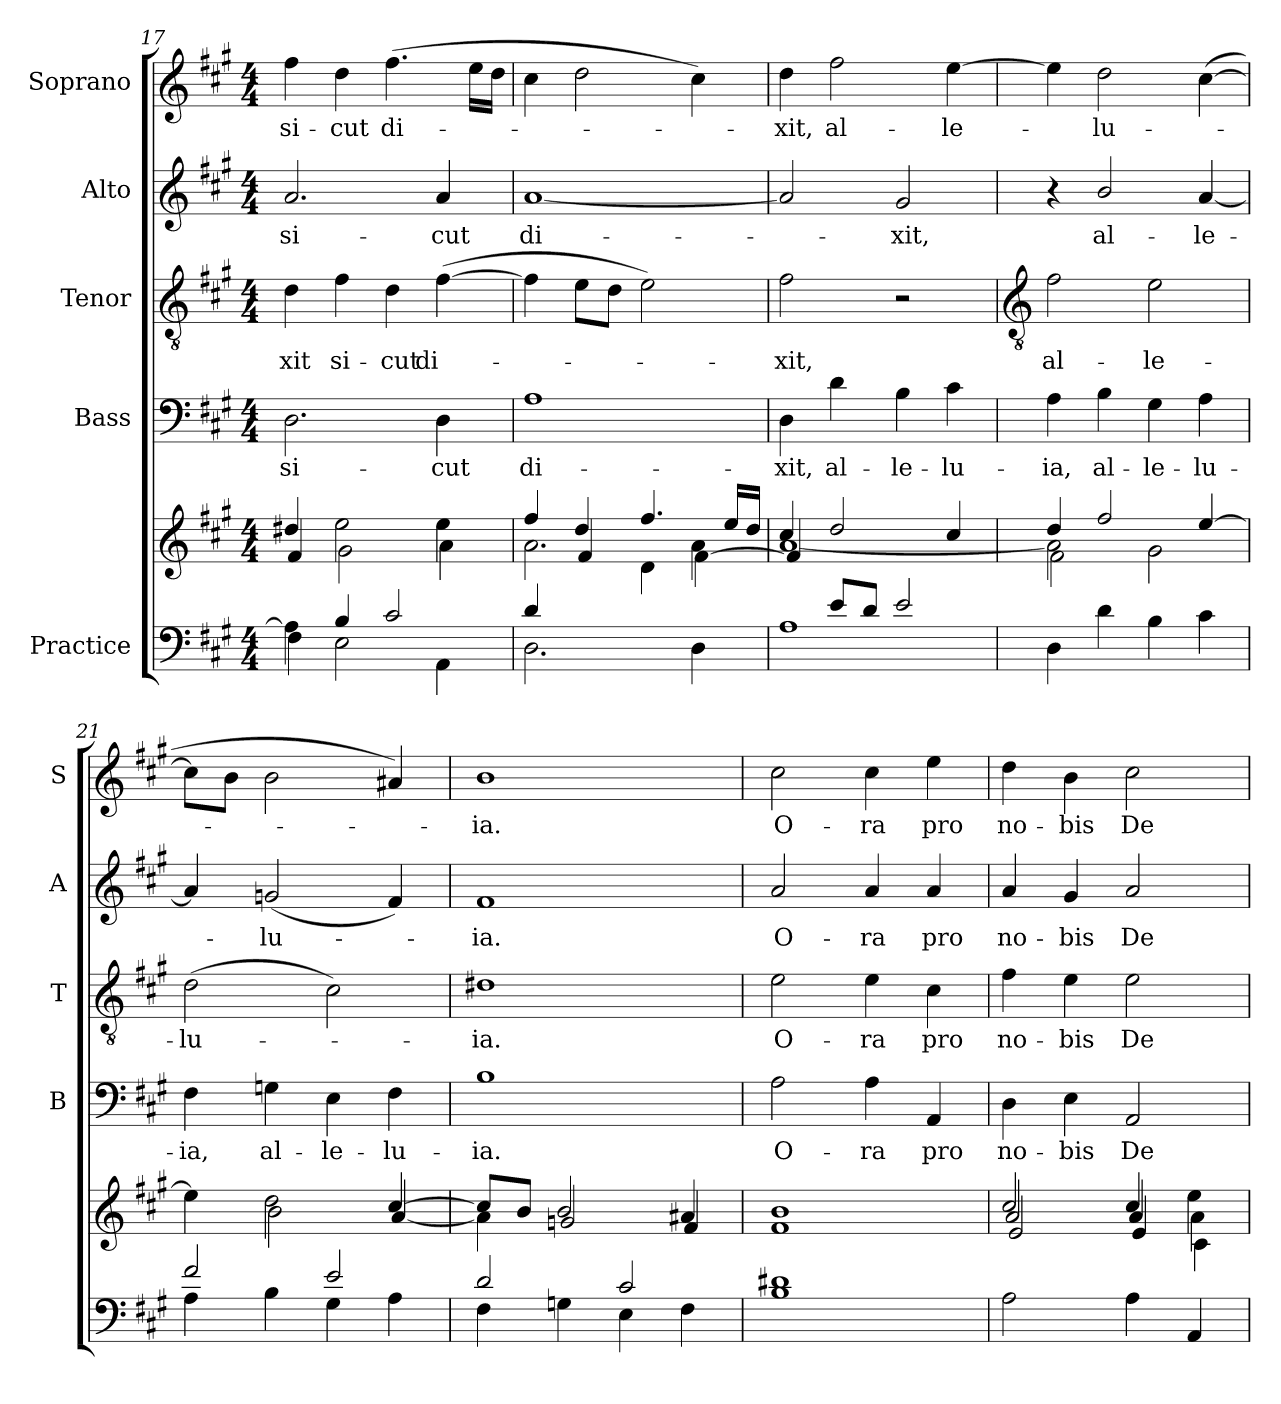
**kern	**kern	**kern	**text	**kern	**text	**kern	**text	**kern	**text
*part5	*part5	*part4	*part4	*part3	*part3	*part2	*part2	*part1	*part1
*staff6	*staff5	*staff4	*staff4	*staff3	*staff3	*staff2	*staff2	*staff1	*staff1
*I"Practice	*	*I"Bass	*	*I"Tenor	*	*I"Alto	*	*I"Soprano	*
*	*	*I'B	*	*I'T	*	*I'A	*	*I'S	*
*clefF4	*clefG2	*clefF4	*	*clefGv2	*	*clefG2	*	*clefG2	*
*k[f#c#g#]	*k[f#c#g#]	*k[f#c#g#]	*	*k[f#c#g#]	*	*k[f#c#g#]	*	*k[f#c#g#]	*
*A:	*A:	*A:	*	*A:	*	*A:	*	*A:	*
*M4/4	*M4/4	*M4/4	*	*M4/4	*	*M4/4	*	*M4/4	*
=17	=17	=17	=17	=17	=17	=17	=17	=17	=17
*^	*^	*	*	*	*	*	*	*	*
!	!	!	!	!	!LO:LY:b	!	!LO:LY:b	!	!LO:LY:b	!	!LO:LY:b
4A\]	4F#\	4dd#X/	4f#/	2.D	si-	4d	-xit	2.a	si-	4ff#	si-
!	!	!	!	!	!	!	!LO:LY:b	!	!	!	!LO:LY:b
4B/	2E\	2ee\	2g#\	.	.	4f#	si-	.	.	4dd	-cut
!	!	!	!	!	!	!	!LO:LY:b	!	!	!	!LO:LY:b
2c#/	.	.	.	.	.	4d	-cut	.	.	(>4.ff#	di-
!	!	!	!	!	!LO:LY:b	!	!LO:LY:b	!	!LO:LY:b	!	!
.	4AA\	4ee\	4a\	4D	-cut	(>[4f#	di-	4a	-cut	.	.
.	.	.	.	.	.	.	.	.	.	16eeLL	.
.	.	.	.	.	.	.	.	.	.	16ddJJ	.
=18	=18	=18	=18	=18	=18	=18	=18	=18	=18	=18	=18
*	*	*	*^	*	*	*	*	*	*	*	*
!	!	!	!	!	!	!LO:LY:b	!	!	!	!LO:LY:b	!	!
4d/	2.D\	4ff#/	2.a\	4ryy	1A	di-	4f#]	.	[1a	di-	4cc#	.
2.ryy	.	4dd/	.	4f#/	.	.	8eL	.	.	.	2dd	.
.	.	.	.	.	.	.	8dJ	.	.	.	.	.
.	.	4.ff#/	.	4d\	.	.	2e)	.	.	.	.	.
.	4D\	.	4a\	[4f#\	.	.	.	.	.	.	4cc#)	.
.	.	16ee/LL	.	.	.	.	.	.	.	.	.	.
.	.	16dd/JJ	.	.	.	.	.	.	.	.	.	.
=19	=19	=19	=19	=19	=19	=19	=19	=19	=19	=19	=19	=19
!	!	!	!	!	!	!LO:LY:b	!	!LO:LY:b	!	!	!	!LO:LY:b
4ryy	1A\	4cc#/	[1a\	4f#/]	4D	-xit,	2f#	xit,	2a]	.	4dd	xit,
!	!	!	!	!	!	!LO:LY:b	!	!	!	!	!	!LO:LY:b
8e/L	.	2dd/	.	2.ryy	4d	al-	.	.	.	.	2ff#	al-
8d/J	.	.	.	.	.	.	.	.	.	.	.	.
!	!	!	!	!	!	!LO:LY:b	!	!	!	!LO:LY:b	!	!
2e/	.	.	.	.	4B	-le-	2r	.	2g#	xit,	.	.
!	!	!	!	!	!	!LO:LY:b	!	!	!	!	!	!LO:LY:b
.	.	4cc#/	.	.	4c#	-lu-	.	.	.	.	[4ee	-le-
!!LO:LB:g=z
=20	=20	=20	=20	=20	=20	=20	=20	=20	=20	=20	=20	=20
*	*	*	*	*	*	*	*clefGv2	*	*	*	*	*
!	!	!	!	!	!	!LO:LY:b	!	!LO:LY:b	!	!	!	!
2ryy	4D\	4dd/	2a\]	2f#\	4A	-ia,	2f#	al-	4r	.	4ee]	.
!	!	!	!	!	!	!LO:LY:b	!	!	!	!LO:LY:b	!	!LO:LY:b
.	4d\	2ff#/	.	.	4B	al-	.	.	2b/	al-	2dd	lu-
!	!	!	!	!	!	!LO:LY:b	!	!LO:LY:b	!	!	!	!
2ryy	4B\	.	2g#\	2ryy	4G#	-le-	2e	-le-	.	.	.	.
!	!	!	!	!	!	!LO:LY:b	!	!	!	!LO:LY:b	!	!
.	4c#\	[4ee/	.	.	4A	-lu-	.	.	[4a	-le-	(>[4cc#	.
*	*	*	*v	*v	*	*	*	*	*	*	*	*
!!LO:LB:g=z
=21	=21	=21	=21	=21	=21	=21	=21	=21	=21	=21	=21
!	!	!	!	!	!LO:LY:b	!	!LO:LY:b	!	!	!	!
2f#/	4A\	4ee\]	4ryy	4F#	-ia,	(>2d	-lu-	4a]	.	8cc#L]	.
.	.	.	.	.	.	.	.	.	.	8bJ	.
!	!	!	!	!	!LO:LY:b	!	!	!	!LO:LY:b	!	!
.	4B\	2dd\	2b\	4Gn	al-	.	.	(<2gn	lu-	2b	.
!	!	!	!	!	!LO:LY:b	!	!	!	!	!	!
2e/	4G#\	.	.	4E	-le-	2c#)	.	.	.	.	.
!	!	!	!	!	!LO:LY:b	!	!	!	!	!	!
.	4A\	[4cc#/	[4a/	4F#	-lu-	.	.	4f#)	.	4a#X)	.
=22	=22	=22	=22	=22	=22	=22	=22	=22	=22	=22	=22
!	!	!	!	!	!LO:LY:b	!	!LO:LY:b	!	!LO:LY:b	!	!LO:LY:b
2d/	4F#\	8cc#/L]	4a\]	1B	-ia.	1d#X	ia.	1f#	ia.	1b	-ia.
.	.	8b/J	.	.	.	.	.	.	.	.	.
.	4Gn\	2b/	2gn/	.	.	.	.	.	.	.	.
2c#/	4E\	.	.	.	.	.	.	.	.	.	.
.	4F#\	4a#X/	4f#/	.	.	.	.	.	.	.	.
=23	=23	=23	=23	=23	=23	=23	=23	=23	=23	=23	=23
!	!	!	!	!	!LO:LY:b	!	!LO:LY:b	!	!LO:LY:b	!	!LO:LY:b
1d#X/	1B\	1b/	1f#\	2A	O-	2e	O-	2a	O-	2cc#	O-
!	!	!	!	!	!LO:LY:b	!	!LO:LY:b	!	!LO:LY:b	!	!LO:LY:b
.	.	.	.	4A	-ra	4e	-ra	4a	-ra	4cc#	-ra
!	!	!	!	!	!LO:LY:b	!	!LO:LY:b	!	!LO:LY:b	!	!LO:LY:b
.	.	.	.	4AA	pro	4c#	pro	4a	pro	4ee	pro
*v	*v	*	*	*	*	*	*	*	*	*	*
=24	=24	=24	=24	=24	=24	=24	=24	=24	=24	=24
*	*	*^	*	*	*	*	*	*	*	*
!	!	!	!	!	!LO:LY:b	!	!LO:LY:b	!	!LO:LY:b	!	!LO:LY:b
2A\	2cc#/	2a/	2e/	4D	no-	4f#	no-	4a	no-	4dd	no-
!	!	!	!	!	!LO:LY:b	!	!LO:LY:b	!	!LO:LY:b	!	!LO:LY:b
.	.	.	.	4E	-bis	4e	-bis	4g#	-bis	4b	-bis
!	!	!	!	!	!LO:LY:b	!	!LO:LY:b	!	!LO:LY:b	!	!LO:LY:b
4A\	4cc#/	4a/	4e/	2AA	De-	2e	De-	2a	De-	2cc#	De-
4AA/	4ee\	4a\	4c#\	.	.	.	.	.	.	.	.
*	*v	*v	*v	*	*	*	*	*	*	*	*
=	=	=	=	=	=	=	=	=	=
*-	*-	*-	*-	*-	*-	*-	*-	*-	*-
